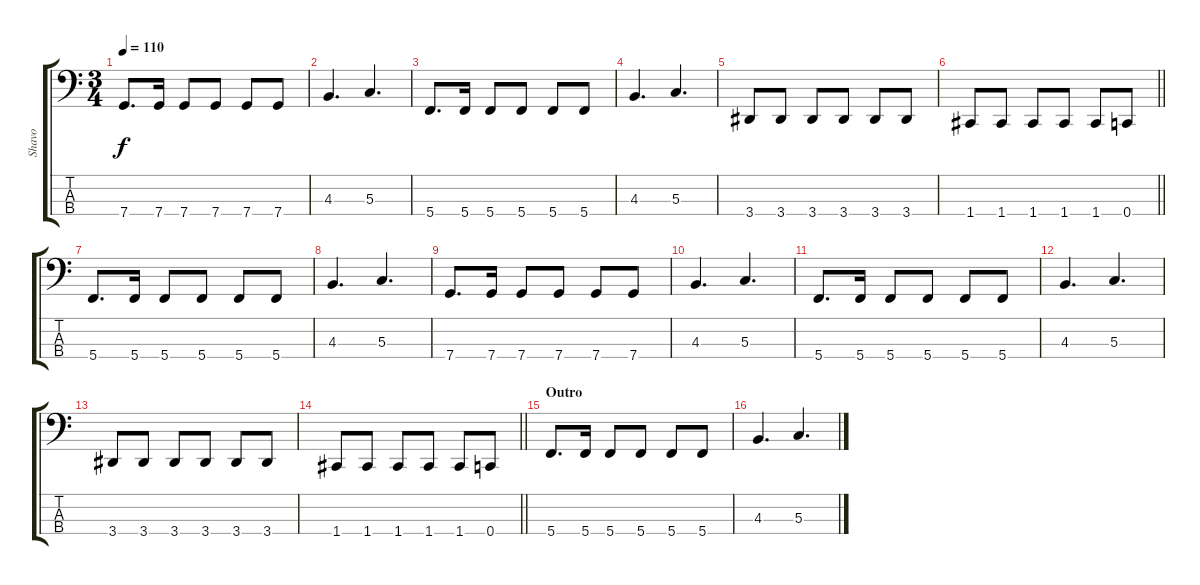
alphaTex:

\track ("Shavo" "Shavo") {instrument electricbassfinger}
\staff {score tabs}
\tuning (F2 C2 G1 C1) {hide}
\ts (3 4)
\tempo 110
\clef f4
\ks c
7.4.8{d dy f} 7.4.16 7.4.8 7.4.8 7.4.8 7.4.8 |
4.3.4{d} 5.3.4{d} |
5.4.8{d} 5.4.16 5.4.8 5.4.8 5.4.8 5.4.8 |
4.3.4{d} 5.3.4{d} |
3.4.8 3.4.8 3.4.8 3.4.8 3.4.8 3.4.8 |
\barLineRight lightlight
1.4.8 1.4.8 1.4.8 1.4.8 1.4.8 0.4.8 |
5.4.8{d} 5.4.16 5.4.8 5.4.8 5.4.8 5.4.8 |
4.3.4{d} 5.3.4{d} |
7.4.8{d} 7.4.16 7.4.8 7.4.8 7.4.8 7.4.8 |
4.3.4{d} 5.3.4{d} |
5.4.8{d} 5.4.16 5.4.8 5.4.8 5.4.8 5.4.8 |
4.3.4{d} 5.3.4{d} |
3.4.8 3.4.8 3.4.8 3.4.8 3.4.8 3.4.8 |
\barLineRight lightlight
1.4.8 1.4.8 1.4.8 1.4.8 1.4.8 0.4.8 |
\section ("" "Outro")
5.4.8{d} 5.4.16 5.4.8 5.4.8 5.4.8 5.4.8 |
4.3.4{d} 5.3.4{d}
